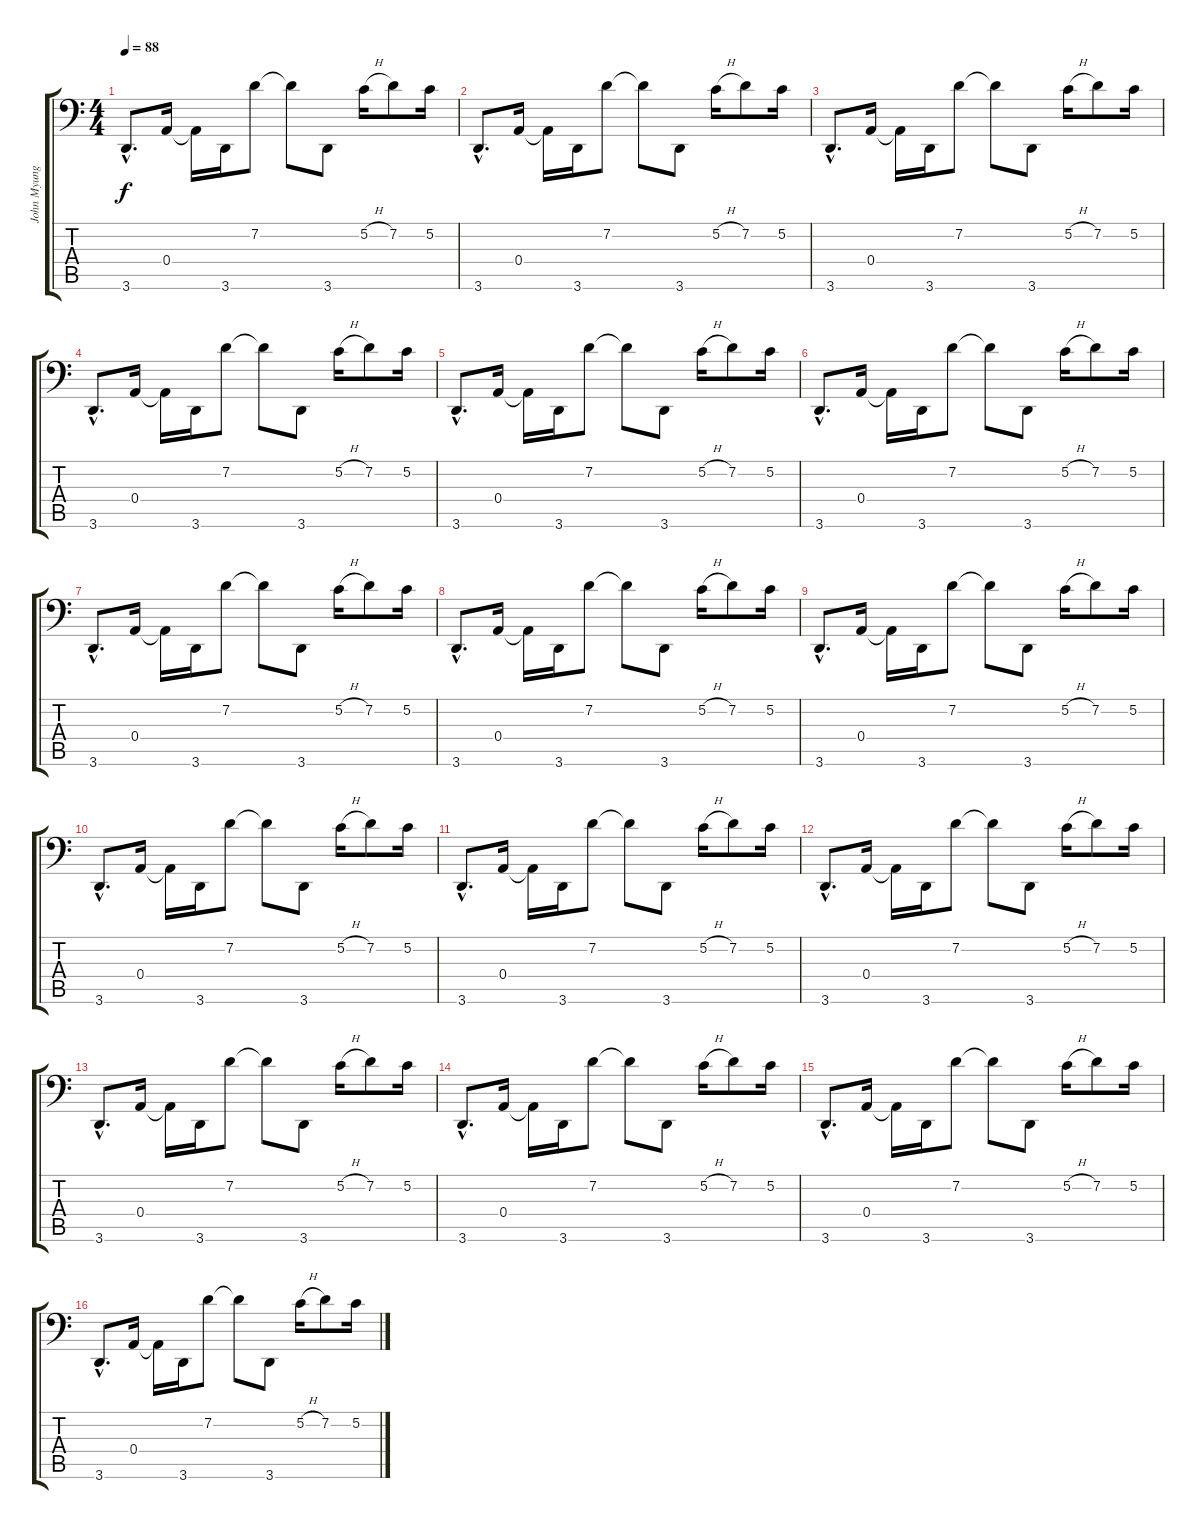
\track ("John Myung - 6 Strings Bass" "John Myung") {instrument electricbassfinger}
\staff {score tabs}
\tuning (C3 G2 D2 A1 E1 B0) {hide}
\ts (4 4)
\tempo 88
\clef f4
\ks c
3.6{hac}.8{d dy f} 0.4.16 0.4{t}.16 3.6.16 7.2.8 7.2{t}.8 3.6.8 5.2{h}.16 7.2.8 5.2.16 |
3.6{hac}.8{d} 0.4.16 0.4{t}.16 3.6.16 7.2.8 7.2{t}.8 3.6.8 5.2{h}.16 7.2.8 5.2.16 |
3.6{hac}.8{d} 0.4.16 0.4{t}.16 3.6.16 7.2.8 7.2{t}.8 3.6.8 5.2{h}.16 7.2.8 5.2.16 |
3.6{hac}.8{d} 0.4.16 0.4{t}.16 3.6.16 7.2.8 7.2{t}.8 3.6.8 5.2{h}.16 7.2.8 5.2.16 |
3.6{hac}.8{d} 0.4.16 0.4{t}.16 3.6.16 7.2.8 7.2{t}.8 3.6.8 5.2{h}.16 7.2.8 5.2.16 |
3.6{hac}.8{d} 0.4.16 0.4{t}.16 3.6.16 7.2.8 7.2{t}.8 3.6.8 5.2{h}.16 7.2.8 5.2.16 |
3.6{hac}.8{d} 0.4.16 0.4{t}.16 3.6.16 7.2.8 7.2{t}.8 3.6.8 5.2{h}.16 7.2.8 5.2.16 |
3.6{hac}.8{d} 0.4.16 0.4{t}.16 3.6.16 7.2.8 7.2{t}.8 3.6.8 5.2{h}.16 7.2.8 5.2.16 |
3.6{hac}.8{d} 0.4.16 0.4{t}.16 3.6.16 7.2.8 7.2{t}.8 3.6.8 5.2{h}.16 7.2.8 5.2.16 |
3.6{hac}.8{d} 0.4.16 0.4{t}.16 3.6.16 7.2.8 7.2{t}.8 3.6.8 5.2{h}.16 7.2.8 5.2.16 |
3.6{hac}.8{d} 0.4.16 0.4{t}.16 3.6.16 7.2.8 7.2{t}.8 3.6.8 5.2{h}.16 7.2.8 5.2.16 |
3.6{hac}.8{d} 0.4.16 0.4{t}.16 3.6.16 7.2.8 7.2{t}.8 3.6.8 5.2{h}.16 7.2.8 5.2.16 |
3.6{hac}.8{d} 0.4.16 0.4{t}.16 3.6.16 7.2.8 7.2{t}.8 3.6.8 5.2{h}.16 7.2.8 5.2.16 |
3.6{hac}.8{d} 0.4.16 0.4{t}.16 3.6.16 7.2.8 7.2{t}.8 3.6.8 5.2{h}.16 7.2.8 5.2.16 |
3.6{hac}.8{d} 0.4.16 0.4{t}.16 3.6.16 7.2.8 7.2{t}.8 3.6.8 5.2{h}.16 7.2.8 5.2.16 |
3.6{hac}.8{d} 0.4.16 0.4{t}.16 3.6.16 7.2.8 7.2{t}.8 3.6.8 5.2{h}.16 7.2.8 5.2.16
